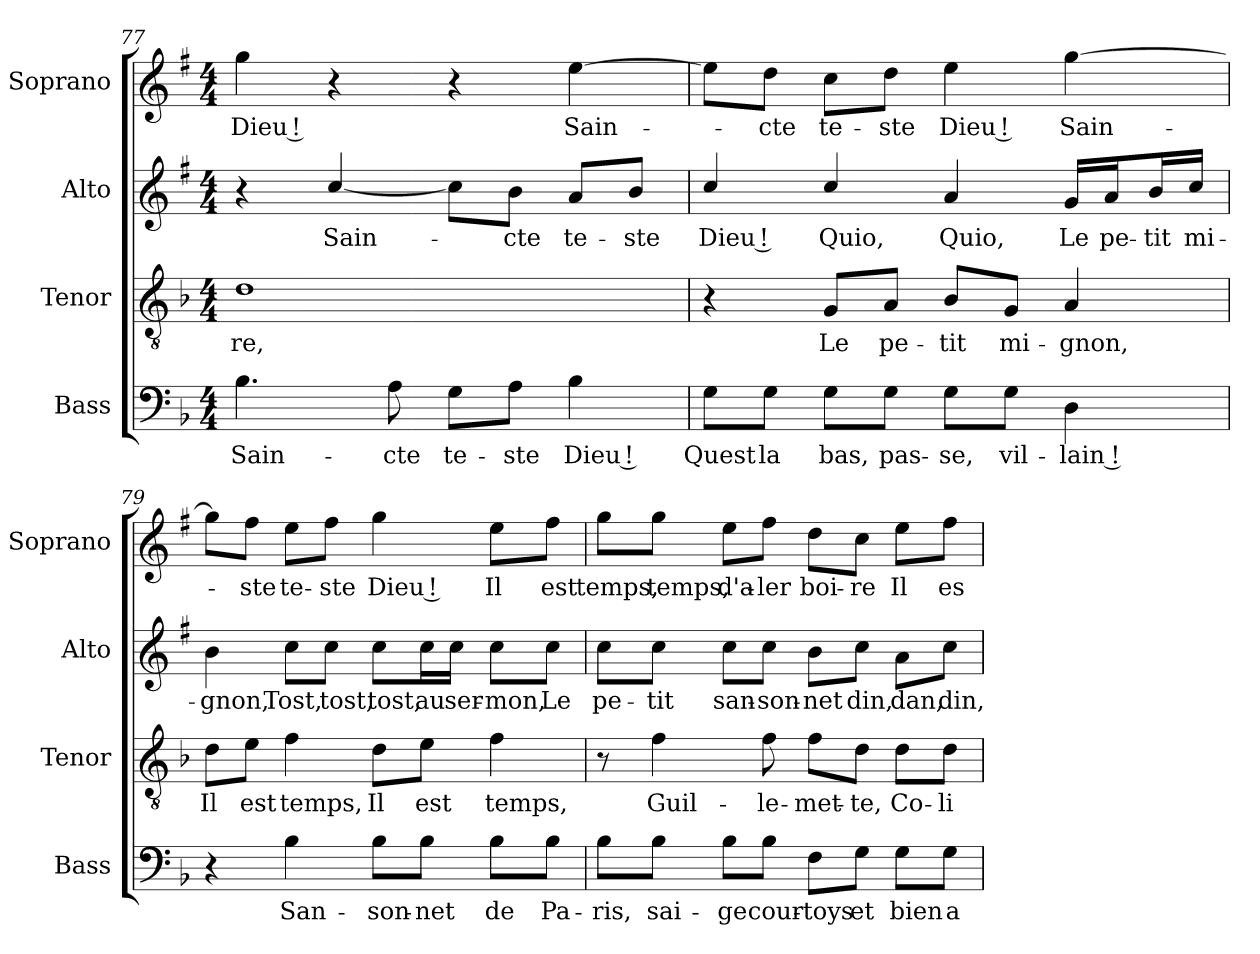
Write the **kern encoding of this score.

**kern	**text	**kern	**text	**kern	**text	**kern	**text
*part4	*part4	*part3	*part3	*part2	*part2	*part1	*part1
*staff4	*staff4	*staff3	*staff3	*staff2	*staff2	*staff1	*staff1
*I"Bass	*	*I"Tenor	*	*I"Alto	*	*I"Soprano	*
*I'Bass	*	*I'Tenor	*	*I'Alto	*	*I'Soprano	*
!!LO:LB:g=z
*clefF4	*	*clefGv2	*	*clefG2	*	*clefG2	*
*	*	*	*	*ITrd1c2	*	*ITrd1c2	*
*k[b-]	*	*k[b-]	*	*k[b-]	*	*k[b-]	*
*d:	*	*d:	*	*d:	*	*d:	*
*M4/4	*	*M4/4	*	*M4/4	*	*M4/4	*
=77	=77	=77	=77	=77	=77	=77	=77
!	!LO:LY:b:color=#000000	!	!	!	!	!	!
!	!	!	!LO:LY:b:color=#000000	!	!	!	!
!	!	!	!	!	!	!	!LO:LY:b:color=#000000
4.B-i\	Sain-	1di	-re,	4r	.	4ffi\	Dieu !
!	!	!	!	!	!LO:LY:b:color=#000000	!	!
.	.	.	.	[4b-i/	Sain-	4r	.
!	!LO:LY:b:color=#000000	!	!	!	!	!	!
8Ai\	-cte	.	.	.	.	.	.
!	!LO:LY:b:color=#000000	!	!	!	!	!	!
8Gi\L	te-	.	.	8b-i\L]	.	4r	.
!	!LO:LY:b:color=#000000	!	!	!	!	!	!
!	!	!	!	!	!LO:LY:b:color=#000000	!	!
8Ai\J	-ste	.	.	8ai\J	-cte	.	.
!	!LO:LY:b:color=#000000	!	!	!	!	!	!
!	!	!	!	!	!LO:LY:b:color=#000000	!	!
!	!	!	!	!	!	!	!LO:LY:b:color=#000000
4B-i\	Dieu !	.	.	8gi/L	te-	[4ddi\	Sain-
!	!	!	!	!	!LO:LY:b:color=#000000	!	!
.	.	.	.	8ai/J	-ste	.	.
=78	=78	=78	=78	=78	=78	=78	=78
!	!LO:LY:b:color=#000000	!	!	!	!	!	!
!	!	!	!	!	!LO:LY:b:color=#000000	!	!
8Gi\L	Quest	4r	.	4b-i/	Dieu !	8ddi\L]	.
!	!LO:LY:b:color=#000000	!	!	!	!	!	!
!	!	!	!	!	!	!	!LO:LY:b:color=#000000
8Gi\J	la	.	.	.	.	8cci\J	-cte
!	!LO:LY:b:color=#000000	!	!	!	!	!	!
!	!	!	!LO:LY:b:color=#000000	!	!	!	!
!	!	!	!	!	!LO:LY:b:color=#000000	!	!
!	!	!	!	!	!	!	!LO:LY:b:color=#000000
8Gi\L	bas,	8Gi/L	Le	4b-i/	Quio,	8b-i\L	te-
!	!LO:LY:b:color=#000000	!	!	!	!	!	!
!	!	!	!LO:LY:b:color=#000000	!	!	!	!
!	!	!	!	!	!	!	!LO:LY:b:color=#000000
8Gi\J	pas-	8Ai/J	pe-	.	.	8cci\J	-ste
!	!LO:LY:b:color=#000000	!	!	!	!	!	!
!	!	!	!LO:LY:b:color=#000000	!	!	!	!
!	!	!	!	!	!LO:LY:b:color=#000000	!	!
!	!	!	!	!	!	!	!LO:LY:b:color=#000000
8Gi\L	-se,	8B-i/L	-tit	4gi/	Quio,	4ddi\	Dieu !
!	!LO:LY:b:color=#000000	!	!	!	!	!	!
!	!	!	!LO:LY:b:color=#000000	!	!	!	!
8Gi\J	vil-	8Gi/J	mi-	.	.	.	.
!	!LO:LY:b:color=#000000	!	!	!	!	!	!
!	!	!	!LO:LY:b:color=#000000	!	!	!	!
!	!	!	!	!	!LO:LY:b:color=#000000	!	!
!	!	!	!	!	!	!	!LO:LY:b:color=#000000
4Di\	-lain !	4Ai/	-gnon,	16fi/LL	Le	[4ffi\	Sain-
!	!	!	!	!	!LO:LY:b:color=#000000	!	!
.	.	.	.	16gi/J	pe-	.	.
!	!	!	!	!	!LO:LY:b:color=#000000	!	!
.	.	.	.	16ai/L	-tit	.	.
!	!	!	!	!	!LO:LY:b:color=#000000	!	!
.	.	.	.	16b-i/JJ	mi-	.	.
!!LO:LB:g=z
=79	=79	=79	=79	=79	=79	=79	=79
!	!	!	!LO:LY:b:color=#000000	!	!	!	!
!	!	!	!	!	!LO:LY:b:color=#000000	!	!
4r	.	8di\L	Il	4ai\	-gnon,	8ffi\L]	.
!	!	!	!LO:LY:b:color=#000000	!	!	!	!
!	!	!	!	!	!	!	!LO:LY:b:color=#000000
.	.	8ei\J	est	.	.	8eei\J	-ste
!	!LO:LY:b:color=#000000	!	!	!	!	!	!
!	!	!	!LO:LY:b:color=#000000	!	!	!	!
!	!	!	!	!	!LO:LY:b:color=#000000	!	!
!	!	!	!	!	!	!	!LO:LY:b:color=#000000
4B-i\	San-	4fi\	temps,	8b-i\L	Tost,	8ddi\L	te-
!	!	!	!	!	!LO:LY:b:color=#000000	!	!
!	!	!	!	!	!	!	!LO:LY:b:color=#000000
.	.	.	.	8b-i\J	tost,	8eei\J	-ste
!	!LO:LY:b:color=#000000	!	!	!	!	!	!
!	!	!	!LO:LY:b:color=#000000	!	!	!	!
!	!	!	!	!	!LO:LY:b:color=#000000	!	!
!	!	!	!	!	!	!	!LO:LY:b:color=#000000
8B-i\L	-son-	8di\L	Il	8b-i\L	tost,	4ffi\	Dieu !
!	!LO:LY:b:color=#000000	!	!	!	!	!	!
!	!	!	!LO:LY:b:color=#000000	!	!	!	!
!	!	!	!	!	!LO:LY:b:color=#000000	!	!
8B-i\J	-net	8ei\J	est	16b-i\L	au	.	.
!	!	!	!	!	!LO:LY:b:color=#000000	!	!
.	.	.	.	16b-i\JJ	ser-	.	.
!	!LO:LY:b:color=#000000	!	!	!	!	!	!
!	!	!	!LO:LY:b:color=#000000	!	!	!	!
!	!	!	!	!	!LO:LY:b:color=#000000	!	!
!	!	!	!	!	!	!	!LO:LY:b:color=#000000
8B-i\L	de	4fi\	temps,	8b-i\L	-mon,	8ddi\L	Il
!	!LO:LY:b:color=#000000	!	!	!	!	!	!
!	!	!	!	!	!LO:LY:b:color=#000000	!	!
!	!	!	!	!	!	!	!LO:LY:b:color=#000000
8B-i\J	Pa-	.	.	8b-i\J	Le	8eei\J	est
=80	=80	=80	=80	=80	=80	=80	=80
!	!LO:LY:b:color=#000000	!	!	!	!	!	!
!	!	!	!	!	!LO:LY:b:color=#000000	!	!
!	!	!	!	!	!	!	!LO:LY:b:color=#000000
8B-i\L	-ris,	8r	.	8b-i\L	pe-	8ffi\L	temps,
!	!LO:LY:b:color=#000000	!	!	!	!	!	!
!	!	!	!LO:LY:b:color=#000000	!	!	!	!
!	!	!	!	!	!LO:LY:b:color=#000000	!	!
!	!	!	!	!	!	!	!LO:LY:b:color=#000000
8B-i\J	sai-	4fi\	Guil-	8b-i\J	-tit	8ffi\J	temps,
!	!LO:LY:b:color=#000000	!	!	!	!	!	!
!	!	!	!	!	!LO:LY:b:color=#000000	!	!
!	!	!	!	!	!	!	!LO:LY:b:color=#000000
8B-i\L	-ge	.	.	8b-i\L	san-	8ddi\L	d'a-
!	!LO:LY:b:color=#000000	!	!	!	!	!	!
!	!	!	!LO:LY:b:color=#000000	!	!	!	!
!	!	!	!	!	!LO:LY:b:color=#000000	!	!
!	!	!	!	!	!	!	!LO:LY:b:color=#000000
8B-i\J	cour-	8fi\	-le-	8b-i\J	-son-	8eei\J	-ler
!	!LO:LY:b:color=#000000	!	!	!	!	!	!
!	!	!	!LO:LY:b:color=#000000	!	!	!	!
!	!	!	!	!	!LO:LY:b:color=#000000	!	!
!	!	!	!	!	!	!	!LO:LY:b:color=#000000
8Fi\L	-toys	8fi\L	-met-	8ai\L	-net	8cci\L	boi-
!	!LO:LY:b:color=#000000	!	!	!	!	!	!
!	!	!	!LO:LY:b:color=#000000	!	!	!	!
!	!	!	!	!	!LO:LY:b:color=#000000	!	!
!	!	!	!	!	!	!	!LO:LY:b:color=#000000
8Gi\J	et	8di\J	-te,	8b-i\J	din,	8b-i\J	-re
!	!LO:LY:b:color=#000000	!	!	!	!	!	!
!	!	!	!LO:LY:b:color=#000000	!	!	!	!
!	!	!	!	!	!LO:LY:b:color=#000000	!	!
!	!	!	!	!	!	!	!LO:LY:b:color=#000000
8Gi\L	bien	8di\L	Co-	8gi\L	dan,	8ddi\L	Il
!	!LO:LY:b:color=#000000	!	!	!	!	!	!
!	!	!	!LO:LY:b:color=#000000	!	!	!	!
!	!	!	!	!	!LO:LY:b:color=#000000	!	!
!	!	!	!	!	!	!	!LO:LY:b:color=#000000
8Gi\J	a-	8di\J	-li-	8b-i\J	din,	8eei\J	es
=	=	=	=	=	=	=	=
*-	*-	*-	*-	*-	*-	*-	*-
